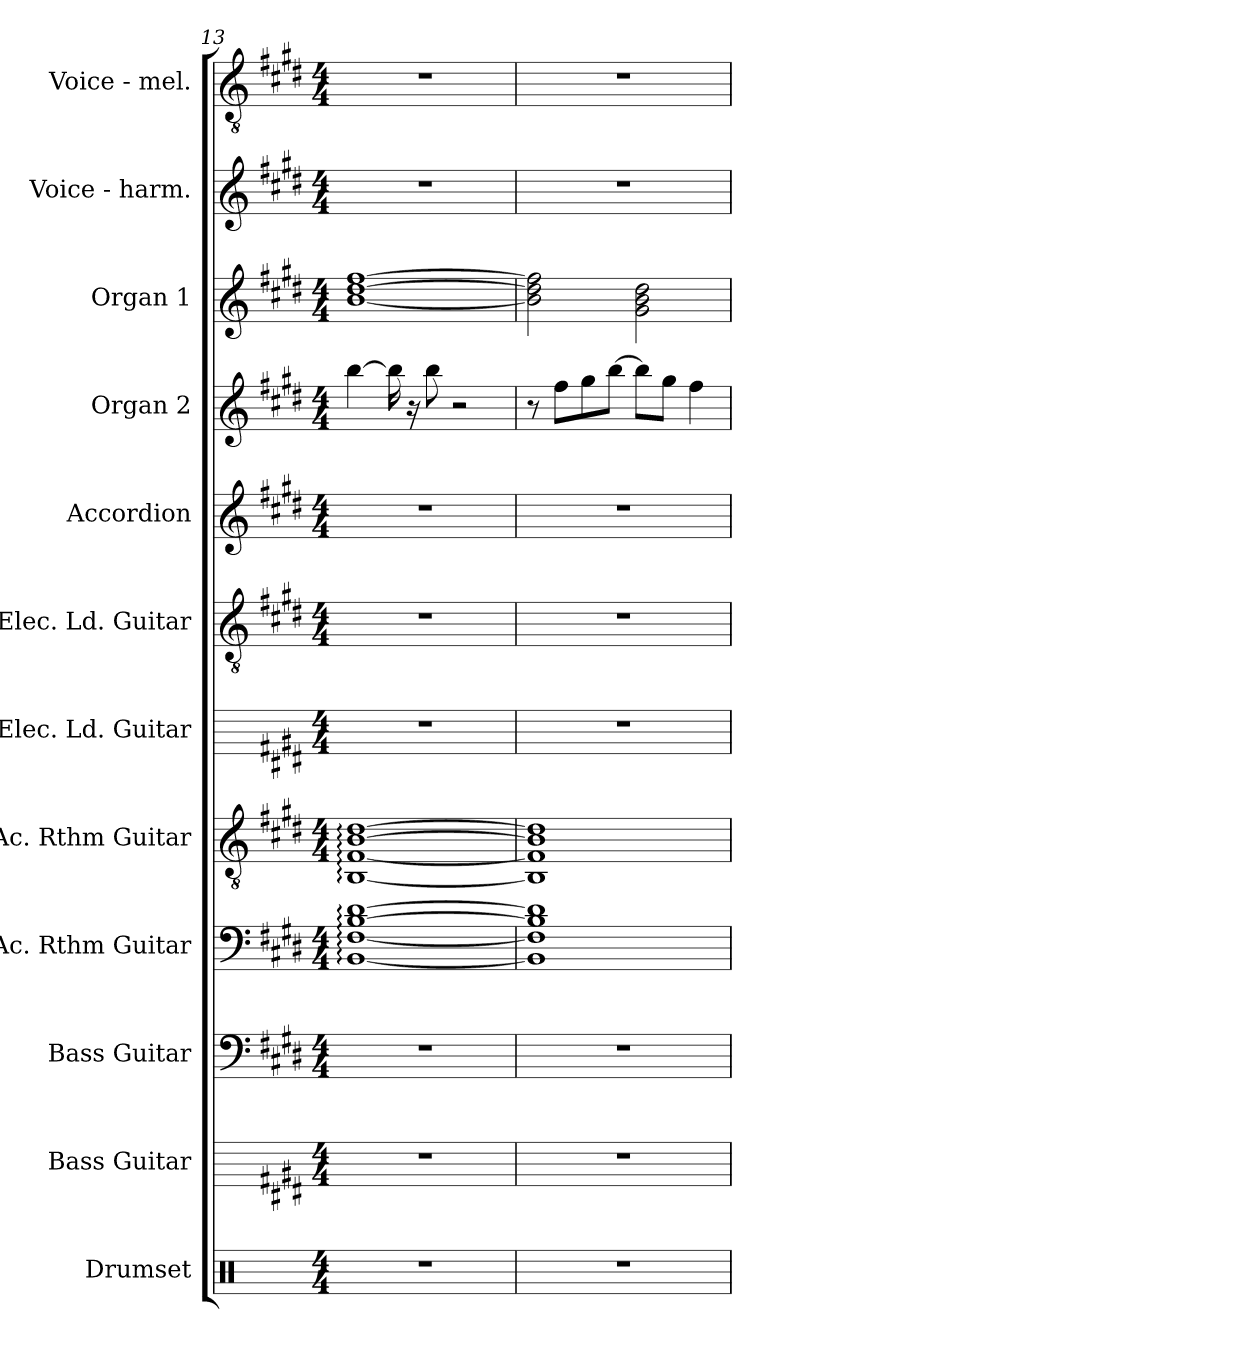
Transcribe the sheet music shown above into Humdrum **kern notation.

**kern	**kern	**kern	**kern	**kern	**kern	**kern	**kern	**kern	**kern	**kern	**kern
*part12	*part11	*part10	*part9	*part8	*part7	*part6	*part5	*part4	*part3	*part2	*part1
*staff12	*staff11	*staff10	*staff9	*staff8	*staff7	*staff6	*staff5	*staff4	*staff3	*staff2	*staff1
*I"Drumset	*I"Bass Guitar	*I"Bass Guitar	*I"Ac. Rthm Guitar	*I"Ac. Rthm Guitar	*I"Elec. Ld. Guitar	*I"Elec. Ld. Guitar	*I"Accordion	*I"Organ 2	*I"Organ 1	*I"Voice - harm.	*I"Voice - mel.
*I'Drums	*I'Bass	*I'Bass	*I'R. Guit.	*I'R. Guit.	*I'Ld. Guit.	*I'Ld. Guit.	*I'Acc.	*I'Org. 2	*I'Org. 1	*I'Harm.	*I'Mel.
!!LO:PB:g=z
*clefX	*	*clefF4	*	*clefGv2	*	*clefGv2	*clefG2	*clefG2	*clefG2	*clefG2	*clefGv2
*	*ITrd7c12	*ITrd7c12	*	*	*	*	*	*	*	*	*
*k[]	*k[f#c#g#d#]	*k[f#c#g#d#]	*k[f#c#g#d#]	*k[f#c#g#d#]	*k[f#c#g#d#]	*k[f#c#g#d#]	*k[f#c#g#d#]	*k[f#c#g#d#]	*k[f#c#g#d#]	*k[f#c#g#d#]	*k[f#c#g#d#]
*M4/4	*M4/4	*M4/4	*M4/4	*M4/4	*M4/4	*M4/4	*M4/4	*M4/4	*M4/4	*M4/4	*M4/4
=13	=13	=13	=13	=13	=13	=13	=13	=13	=13	=13	=13
1r	1r	1r	[1BB: [1F#: [1B: [1d#:	[1BB: [1F#: [1B: [1d#:	1r	1r	1r	[4bb\	[1b [1dd# [1ff#	1r	1r
.	.	.	.	.	.	.	.	16bb\]	.	.	.
.	.	.	.	.	.	.	.	16r	.	.	.
.	.	.	.	.	.	.	.	8bb\	.	.	.
.	.	.	.	.	.	.	.	2r	.	.	.
=14	=14	=14	=14	=14	=14	=14	=14	=14	=14	=14	=14
1r	1r	1r	1BB] 1F#] 1B] 1d#]	1BB] 1F#] 1B] 1d#]	1r	1r	1r	8r	2b\] 2dd#\] 2ff#\]	1r	1r
.	.	.	.	.	.	.	.	8ff#\L	.	.	.
.	.	.	.	.	.	.	.	8gg#\	.	.	.
.	.	.	.	.	.	.	.	[8bb\J	.	.	.
.	.	.	.	.	.	.	.	8bb\L]	2g#\ 2b\ 2dd#\	.	.
.	.	.	.	.	.	.	.	8gg#\J	.	.	.
.	.	.	.	.	.	.	.	4ff#\	.	.	.
=	=	=	=	=	=	=	=	=	=	=	=
*-	*-	*-	*-	*-	*-	*-	*-	*-	*-	*-	*-
